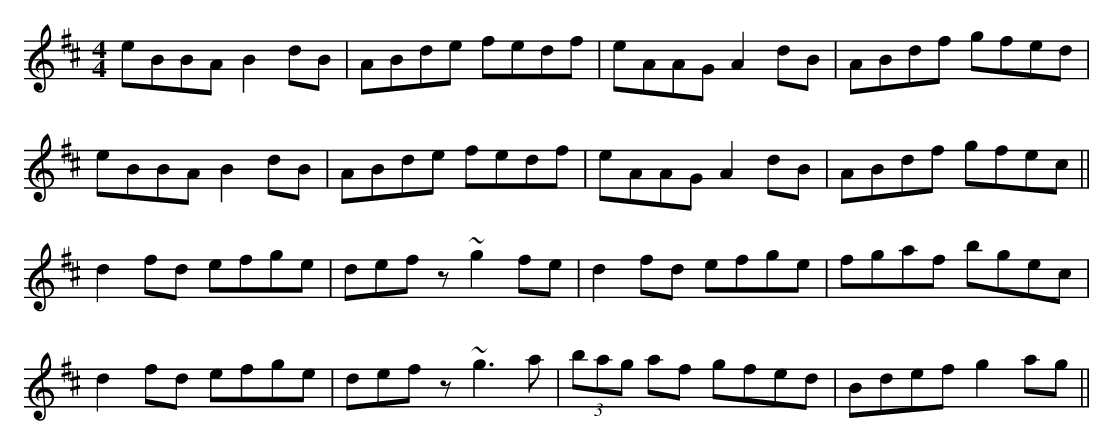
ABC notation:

X:1
M:4/4
K:D
eBBA B2dB|ABde fedf|eAAG A2dB|ABdf gfed|
eBBA B2dB|ABde fedf|eAAG A2dB|ABdf gfec||
d2fd efge|defz ~g2fe|d2fd efge|fgaf bgec|
d2fd efge|defz ~g3a|(3bag af gfed|Bdef g2ag||
